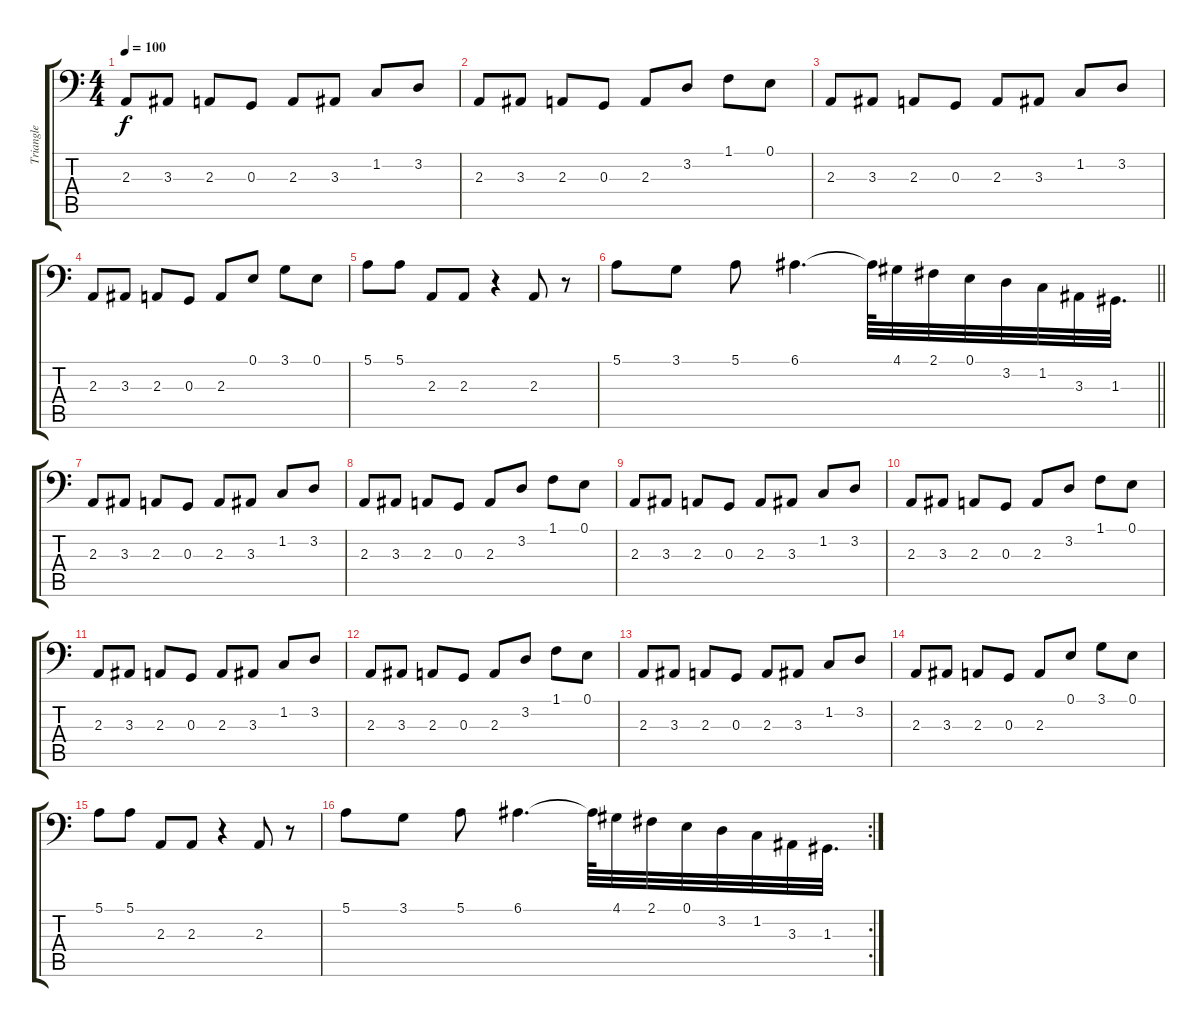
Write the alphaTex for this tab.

\track ("Triangle" "Triangle") {instrument lead1square}
\staff {score tabs}
\tuning (E3 B2 G2 D2 A1 E1) {hide}
\ts (4 4)
\tempo 100
\clef f4
\ks c
2.3.8{dy f} 3.3.8 2.3.8 0.3.8 2.3.8 3.3.8 1.2.8 3.2.8 |
2.3.8 3.3.8 2.3.8 0.3.8 2.3.8 3.2.8 1.1.8 0.1.8 |
2.3.8 3.3.8 2.3.8 0.3.8 2.3.8 3.3.8 1.2.8 3.2.8 |
2.3.8 3.3.8 2.3.8 0.3.8 2.3.8 0.1.8 3.1.8 0.1.8 |
5.1.8 5.1.8 2.3.8 2.3.8 r.4 2.3.8 r.8 |
\barLineRight lightlight
5.1.8 3.1.8 5.1.8 6.1.4{d} 6.1{t}.64 4.1.32 2.1.32 0.1.32 3.2.32 1.2.32 3.3.32 1.3.32{d} |
2.3.8 3.3.8 2.3.8 0.3.8 2.3.8 3.3.8 1.2.8 3.2.8 |
2.3.8 3.3.8 2.3.8 0.3.8 2.3.8 3.2.8 1.1.8 0.1.8 |
2.3.8 3.3.8 2.3.8 0.3.8 2.3.8 3.3.8 1.2.8 3.2.8 |
2.3.8 3.3.8 2.3.8 0.3.8 2.3.8 3.2.8 1.1.8 0.1.8 |
2.3.8 3.3.8 2.3.8 0.3.8 2.3.8 3.3.8 1.2.8 3.2.8 |
2.3.8 3.3.8 2.3.8 0.3.8 2.3.8 3.2.8 1.1.8 0.1.8 |
2.3.8 3.3.8 2.3.8 0.3.8 2.3.8 3.3.8 1.2.8 3.2.8 |
2.3.8 3.3.8 2.3.8 0.3.8 2.3.8 0.1.8 3.1.8 0.1.8 |
5.1.8 5.1.8 2.3.8 2.3.8 r.4 2.3.8 r.8 |
\rc 2
5.1.8 3.1.8 5.1.8 6.1.4{d} 6.1{t}.64 4.1.32 2.1.32 0.1.32 3.2.32 1.2.32 3.3.32 1.3.32{d}
